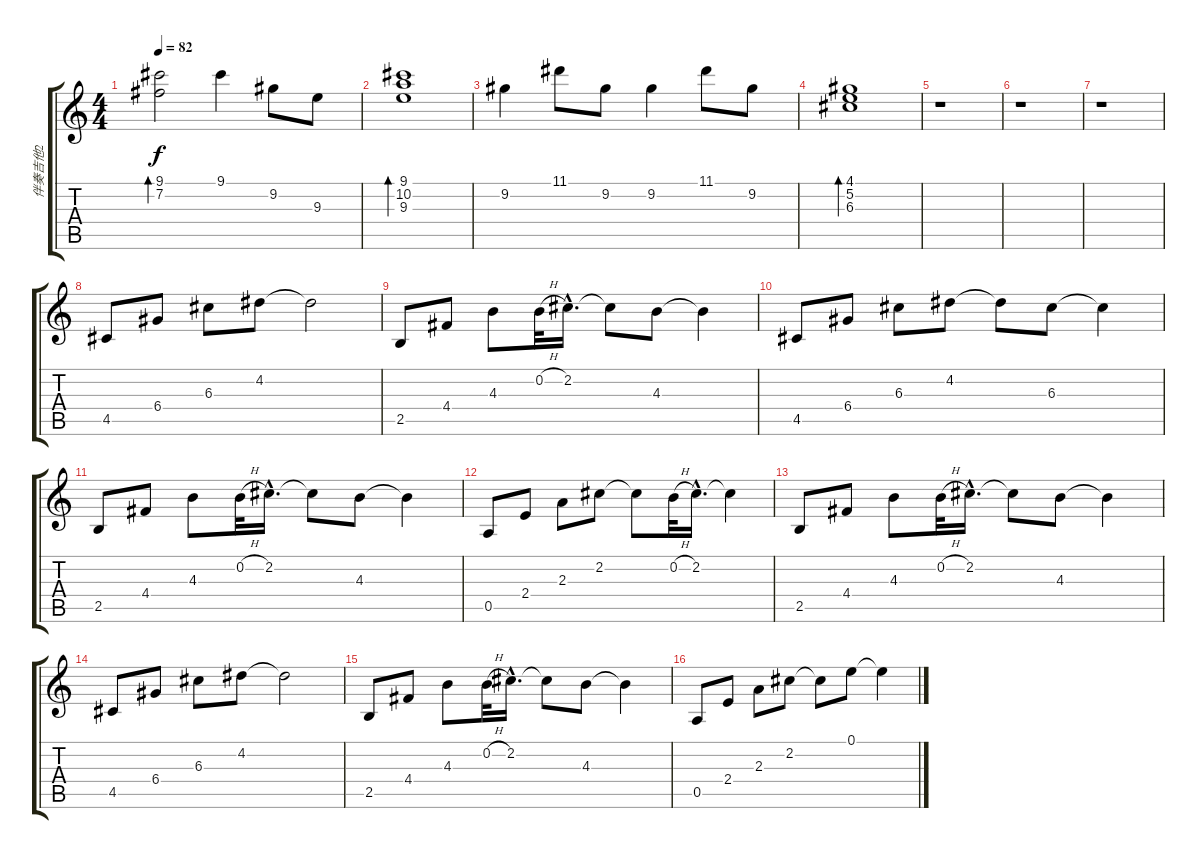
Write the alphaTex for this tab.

\track ("伴奏吉他2" "伴奏吉他2") {instrument distortionguitar}
\staff {score tabs}
\tuning (E4 B3 G3 D3 A2 E2) {hide}
\ts (4 4)
\tempo 82
\clef g2
\ks c
(9.1 7.2).2{bd 240 dy f} 9.1.4 9.2.8 9.3.8 |
(9.1 10.2 9.3).1{bd 240} |
9.2.4 11.1.8 9.2.8 9.2.4 11.1.8 9.2.8 |
(4.1 5.2 6.3).1{bd 240} |
r.1 |
r.1 |
r.1 |
4.5.8{volume 12} 6.4.8 6.3.8 4.2.8 4.2{t}.2 |
2.5.8 4.4.8 4.3.8 0.2{h}.32 2.2{hac}.16{d} 2.2{t}.8 4.3.8 4.3{t}.4 |
4.5.8 6.4.8 6.3.8 4.2.8 4.2{t}.8 6.3.8 6.3{t}.4 |
2.5.8 4.4.8 4.3.8 0.2{h}.32 2.2{hac}.16{d} 2.2{t}.8 4.3.8 4.3{t}.4 |
0.5.8 2.4.8 2.3.8 2.2.8 2.2{t}.8 0.2{h}.32 2.2{hac}.16{d} 2.2{t}.4 |
2.5.8 4.4.8 4.3.8 0.2{h}.32 2.2{hac}.16{d} 2.2{t}.8 4.3.8 4.3{t}.4 |
4.5.8 6.4.8 6.3.8 4.2.8 4.2{t}.2 |
2.5.8 4.4.8 4.3.8 0.2{h}.32 2.2{hac}.16{d} 2.2{t}.8 4.3.8 4.3{t}.4 |
0.5.8 2.4.8 2.3.8 2.2.8 2.2{t}.8 0.1.8 0.1{t}.4
